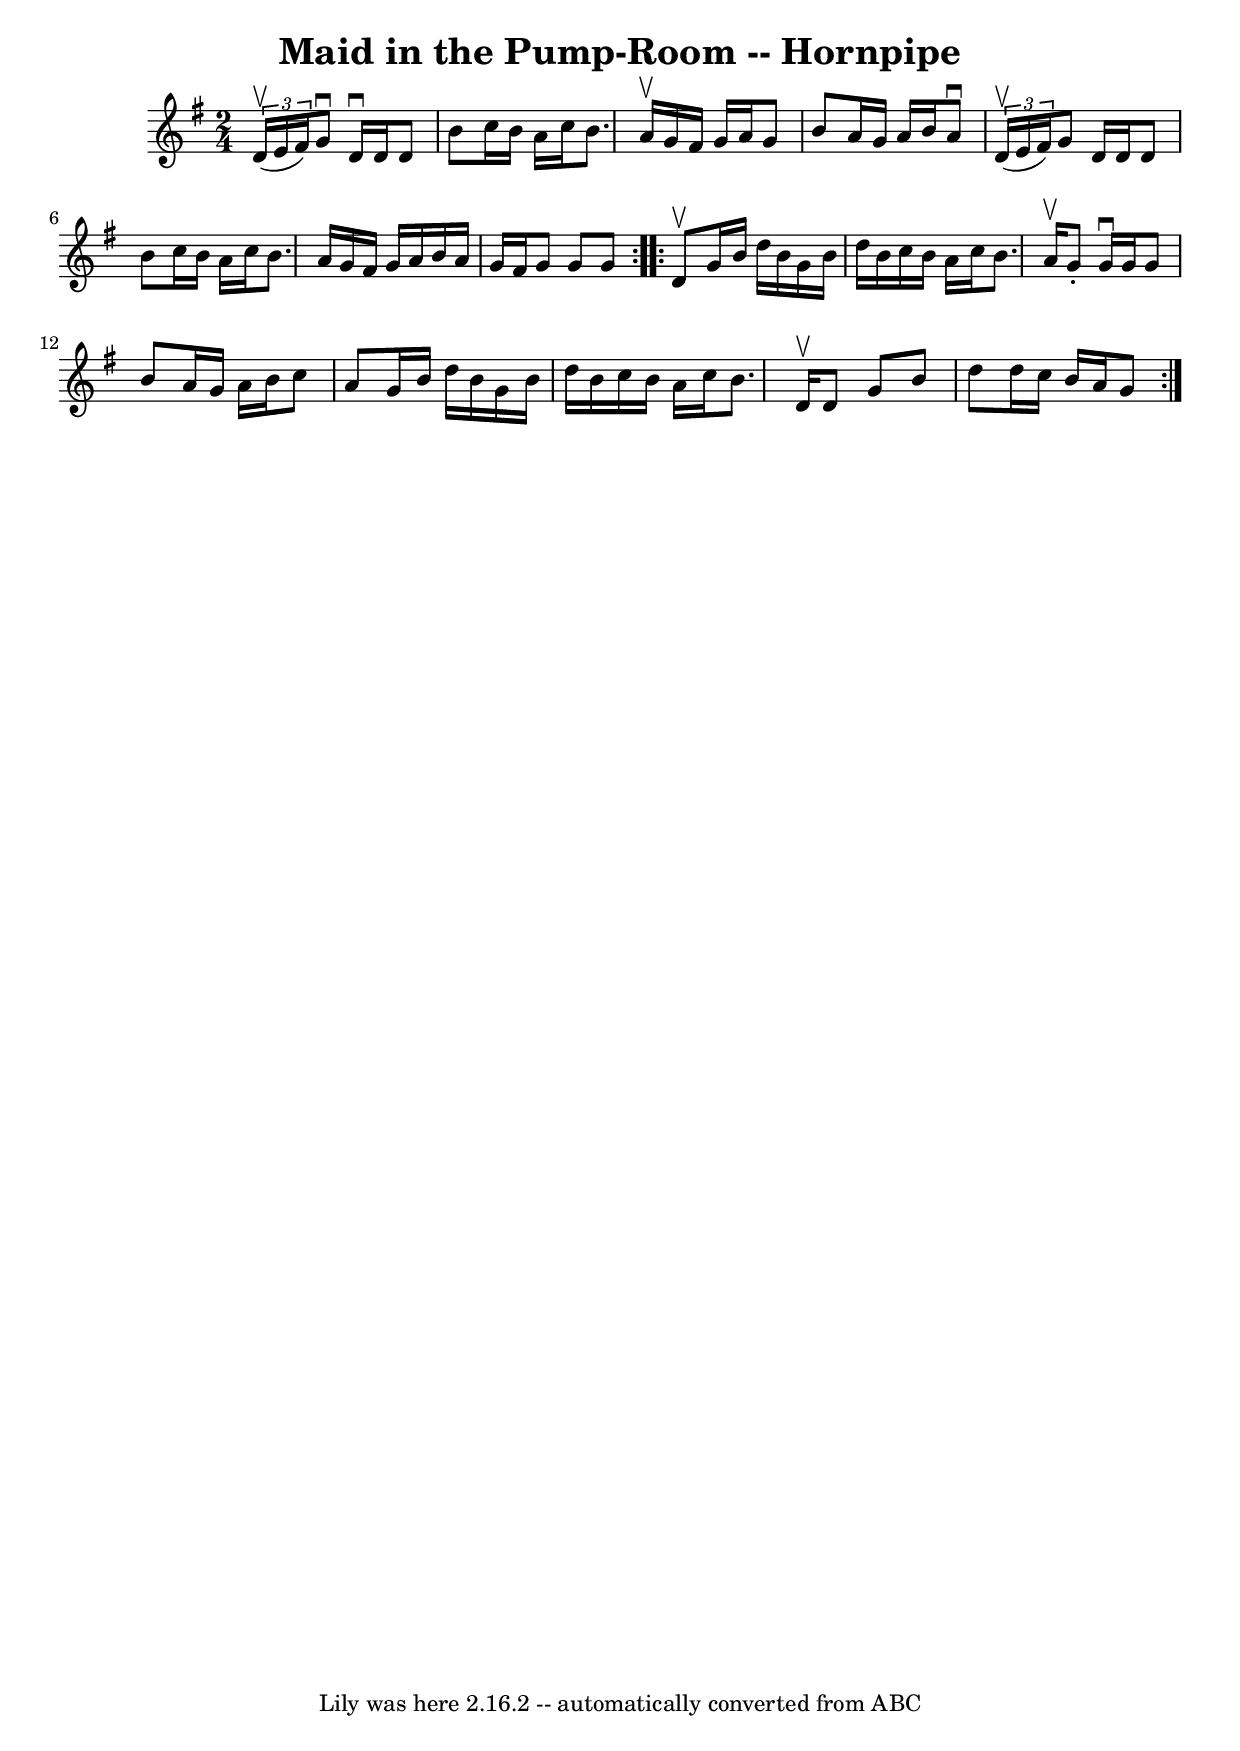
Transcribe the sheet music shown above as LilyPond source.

\version "2.7.40"
\include "Mammoth.ily"
\header {
	%% book = "Cole's 1000 Fiddle Tunes"
	crossRefNumber = "1"
	footnotes = ""
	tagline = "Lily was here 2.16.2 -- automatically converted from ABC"
	title = "Maid in the Pump-Room -- Hornpipe"
}
voicedefault =  {
\set Score.defaultBarType = "empty"

\repeat volta 2 {
\time 2/4 \key g \major   \times 2/3 { d'16 (^\upbow e'16 fis'16) } 
|
 g'8^\downbow d'16^\downbow d'16 d'8 b'8  |
   
c''16 b'16 a'16 c''16 b'8. a'16^\upbow |
 g'16    
fis'16 g'16 a'16 g'8 b'8  |
 a'16 g'16 a'16 b'16   
 a'8^\downbow   \times 2/3 { d'16 (^\upbow e'16 fis'16) } |
   
 g'8 d'16 d'16 d'8 b'8  |
 c''16 b'16 a'16 c''16  
 b'8. a'16  |
 g'16 fis'16 g'16 a'16 b'16 a'16    
g'16 fis'16  |
 g'8 g'8 g'8  }     \repeat volta 2 { d'8 
^\upbow |
 g'16 b'16 d''16 b'16 g'16 b'16 d''16    
b'16  |
 c''16 b'16 a'16 c''16 b'8. a'16^\upbow 
|
 g'8 -. g'16^\downbow g'16 g'8 b'8  |
 a'16    
g'16 a'16 b'16 c''8 a'8  |
 g'16 b'16 d''16 b'16 
 g'16 b'16 d''16 b'16  |
 c''16 b'16 a'16 c''16    
b'8. d'16^\upbow |
 d'8 g'8 b'8 d''8  |
 d''16    
c''16 b'16 a'16 g'8  }   
}

\score{
    <<

	\context Staff="default"
	{
	    \voicedefault 
	}

    >>
	\layout {
	}
	\midi {}
}
